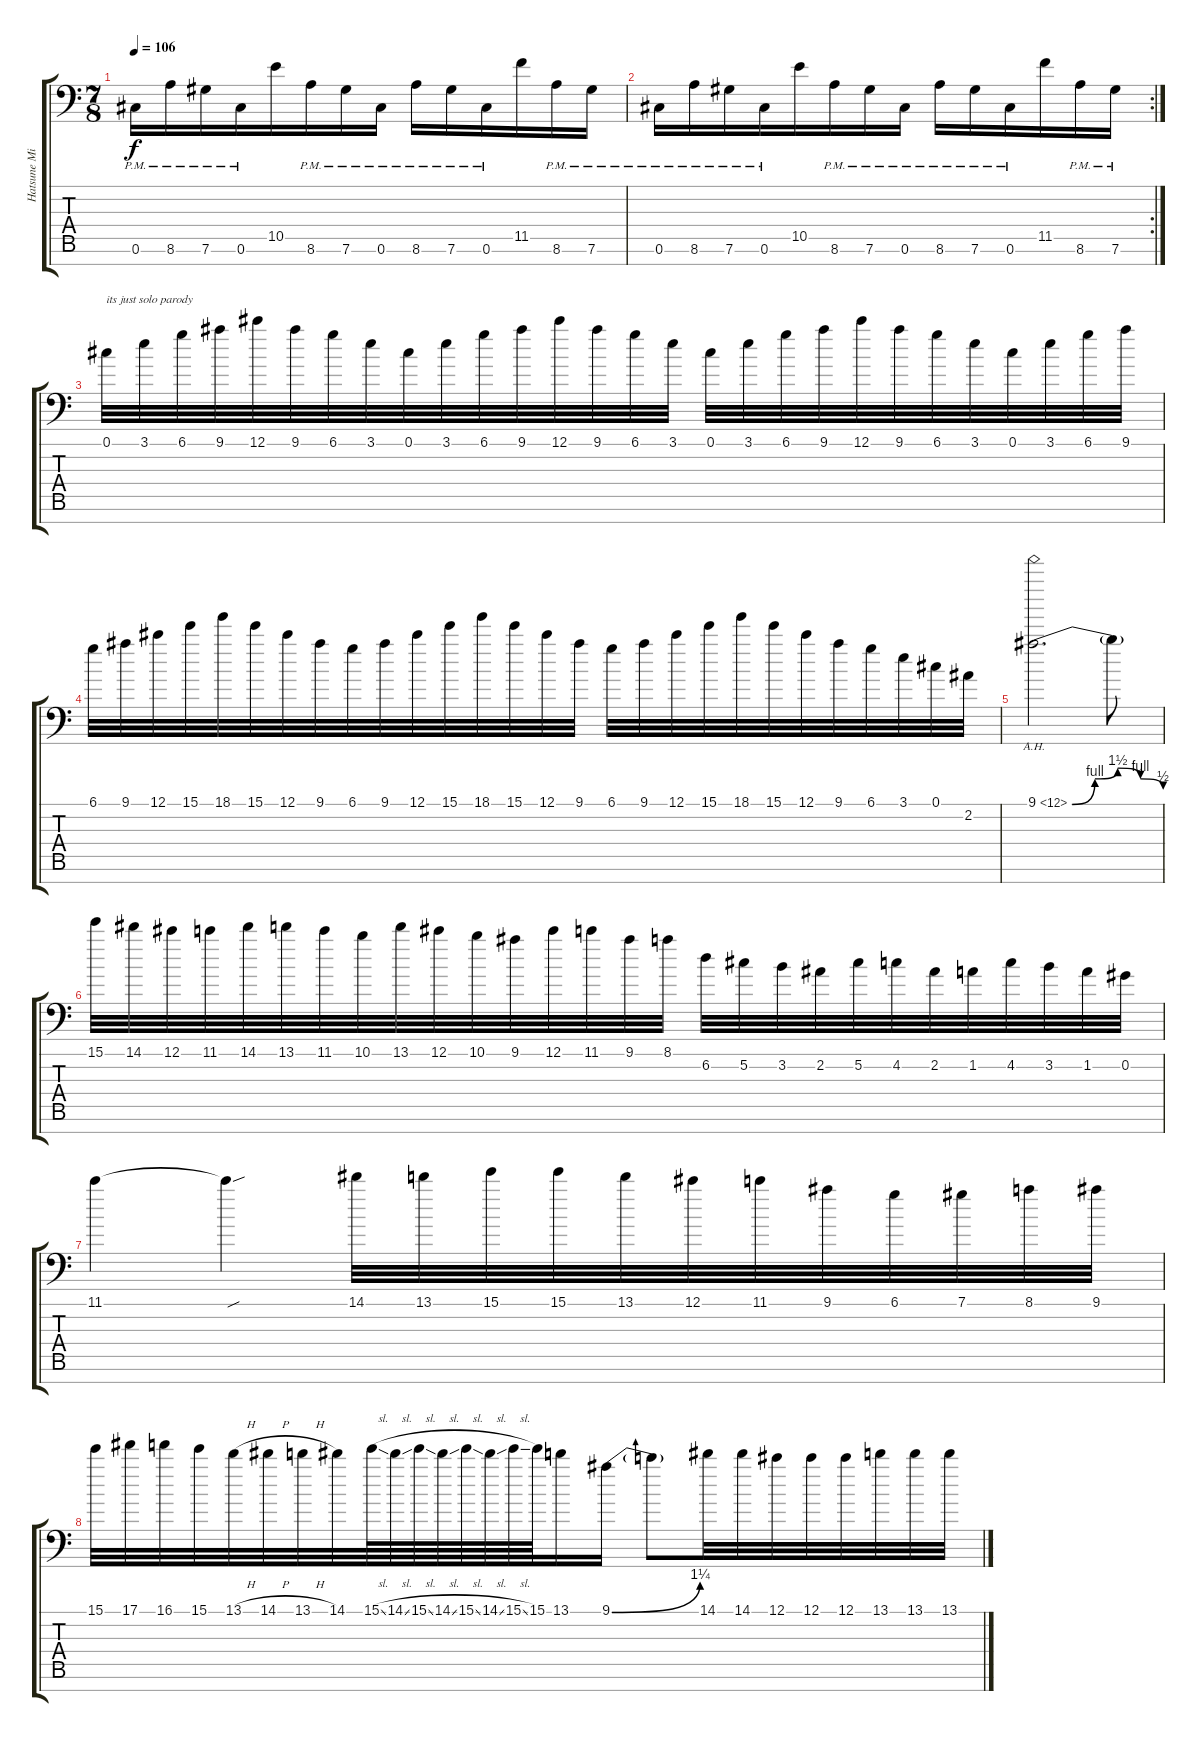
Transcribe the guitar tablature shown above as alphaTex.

\track ("Hatsune Miku" "Hatsune Mi") {instrument distortionguitar}
\staff {score tabs}
\tuning (Db4 Ab3 E3 B2 Gb2 Db2 Ab1) {hide}
\ts (7 8)
\tempo 106
\clef f4
\ks c
0.6{pm}.16{dy f} 8.6{pm}.16 7.6{pm}.16 0.6{pm}.16 10.5.16 8.6{pm}.16 7.6{pm}.16 0.6{pm}.16 8.6{pm}.16 7.6{pm}.16 0.6{pm}.16 11.5.16 8.6{pm}.16 7.6{pm}.16 |
\rc 2
0.6{pm}.16 8.6{pm}.16 7.6{pm}.16 0.6{pm}.16 10.5.16 8.6{pm}.16 7.6{pm}.16 0.6{pm}.16 8.6{pm}.16 7.6{pm}.16 0.6{pm}.16 11.5.16 8.6{pm}.16 7.6{pm}.16 |
0.1.32{txt "its just solo parody"} 3.1.32 6.1.32 9.1.32 12.1.32 9.1.32 6.1.32 3.1.32 0.1.32 3.1.32 6.1.32 9.1.32 12.1.32 9.1.32 6.1.32 3.1.32 0.1.32 3.1.32 6.1.32 9.1.32 12.1.32 9.1.32 6.1.32 3.1.32 0.1.32 3.1.32 6.1.32 9.1.32 |
6.1.32 9.1.32 12.1.32 15.1.32 18.1.32 15.1.32 12.1.32 9.1.32 6.1.32 9.1.32 12.1.32 15.1.32 18.1.32 15.1.32 12.1.32 9.1.32 6.1.32 9.1.32 12.1.32 15.1.32 18.1.32 15.1.32 12.1.32 9.1.32 6.1.32 3.1.32 0.1.32 2.2.32 |
9.1{be (custom 0 0 15 4 30 6 45 4 60 2) ah 3}.2{d} 9.1{t}.8 |
15.1.32 14.1.32 12.1.32 11.1.32 14.1.32 13.1.32 11.1.32 10.1.32 13.1.32 12.1.32 10.1.32 9.1.32 12.1.32 11.1.32 9.1.32 8.1.32 6.2.32 5.2.32 3.2.32 2.2.32 5.2.32 4.2.32 2.2.32 1.2.32 4.2.32 3.2.32 1.2.32 0.2.32 |
11.1.4 11.1{sou t}.4 14.1.32 13.1.32 15.1.32 15.1.32 13.1.32 12.1.32 11.1.32 9.1.32 6.1.32 7.1.32 8.1.32 9.1.32 |
15.1.32 17.1.32 16.1.32 15.1.32 13.1{h}.32 14.1{h}.32 13.1{h}.32 14.1.32 15.1{sl}.64 14.1{sl}.64 15.1{sl}.64 14.1{sl}.64 15.1{sl}.64 14.1{sl}.64 15.1{sl}.64 15.1.64 13.1.16 9.1{be (bend 0 0 60 5)}.16 9.1{t}.8 14.1.32 14.1.32 12.1.32 12.1.32 12.1.32 13.1.32 13.1.32 13.1.32
